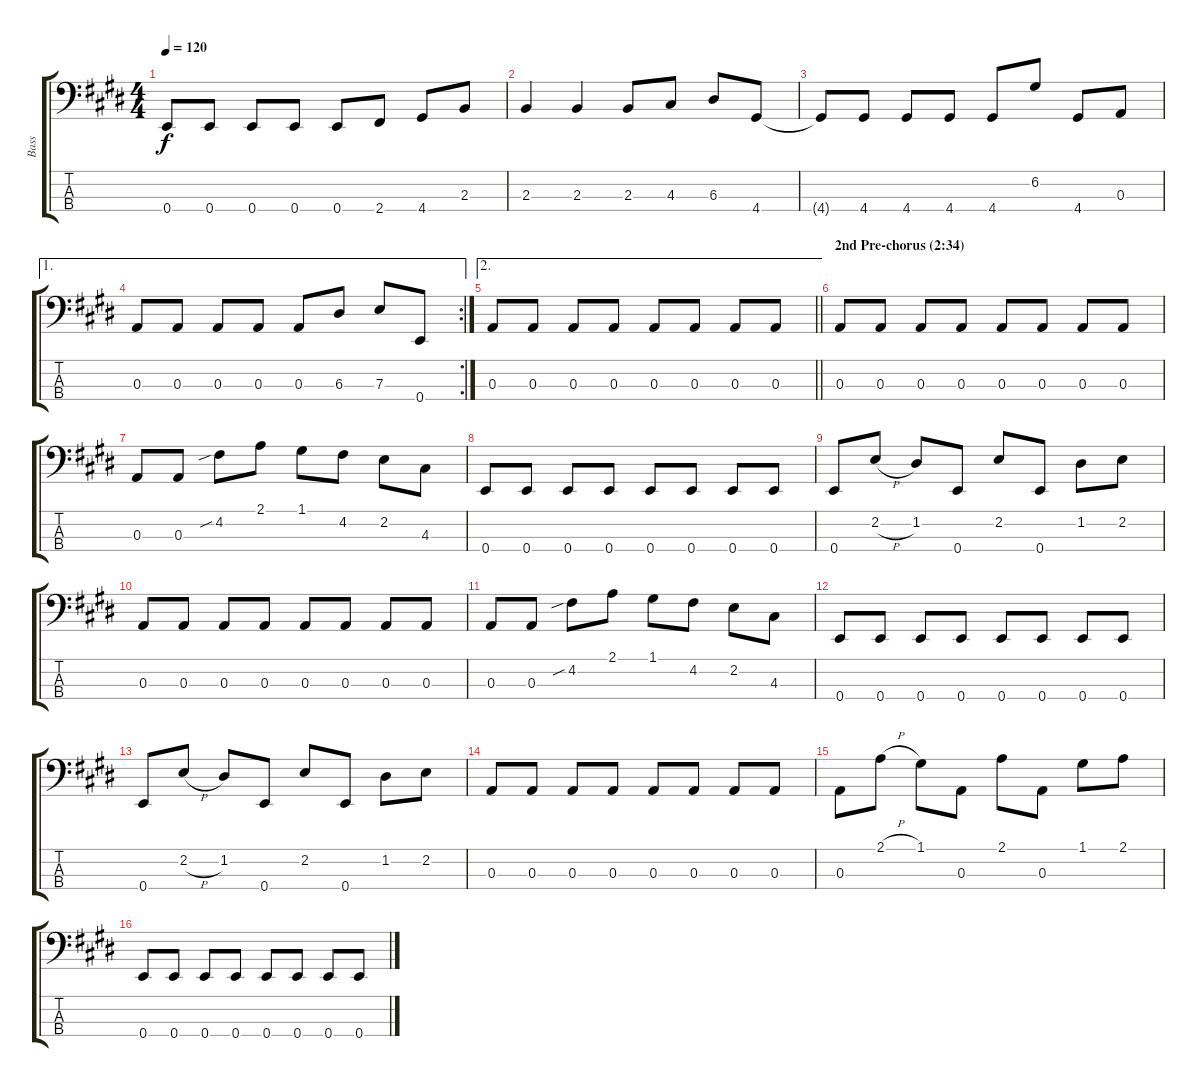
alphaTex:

\track ("Bass" "Bass") {instrument electricbassfinger}
\staff {score tabs}
\tuning (G2 D2 A1 E1) {hide}
\ts (4 4)
\tempo 120
\clef f4
\ks e
0.4.8{dy f} 0.4.8 0.4.8 0.4.8 0.4.8 2.4.8 4.4.8 2.3.8 |
2.3.4 2.3.4 2.3.8 4.3.8 6.3.8 4.4.8 |
4.4{t}.8 4.4.8 4.4.8 4.4.8 4.4.8 6.2.8 4.4.8 0.3.8 |
\ae 1
\rc 2
0.3.8 0.3.8 0.3.8 0.3.8 0.3.8 6.3.8 7.3.8 0.4.8 |
\ae 2
\barLineRight lightlight
0.3.8 0.3.8 0.3.8 0.3.8 0.3.8 0.3.8 0.3.8 0.3.8 |
\section ("" "2nd Pre-chorus (2:34)")
0.3.8 0.3.8 0.3.8 0.3.8 0.3.8 0.3.8 0.3.8 0.3.8 |
0.3.8 0.3.8 4.2{sib}.8 2.1.8 1.1.8 4.2.8 2.2.8 4.3.8 |
0.4.8 0.4.8 0.4.8 0.4.8 0.4.8 0.4.8 0.4.8 0.4.8 |
0.4.8 2.2{h}.8 1.2.8 0.4.8 2.2.8 0.4.8 1.2.8 2.2.8 |
0.3.8 0.3.8 0.3.8 0.3.8 0.3.8 0.3.8 0.3.8 0.3.8 |
0.3.8 0.3.8 4.2{sib}.8 2.1.8 1.1.8 4.2.8 2.2.8 4.3.8 |
0.4.8 0.4.8 0.4.8 0.4.8 0.4.8 0.4.8 0.4.8 0.4.8 |
0.4.8 2.2{h}.8 1.2.8 0.4.8 2.2.8 0.4.8 1.2.8 2.2.8 |
0.3.8 0.3.8 0.3.8 0.3.8 0.3.8 0.3.8 0.3.8 0.3.8 |
0.3.8 2.1{h}.8 1.1.8 0.3.8 2.1.8 0.3.8 1.1.8 2.1.8 |
0.4.8 0.4.8 0.4.8 0.4.8 0.4.8 0.4.8 0.4.8 0.4.8
